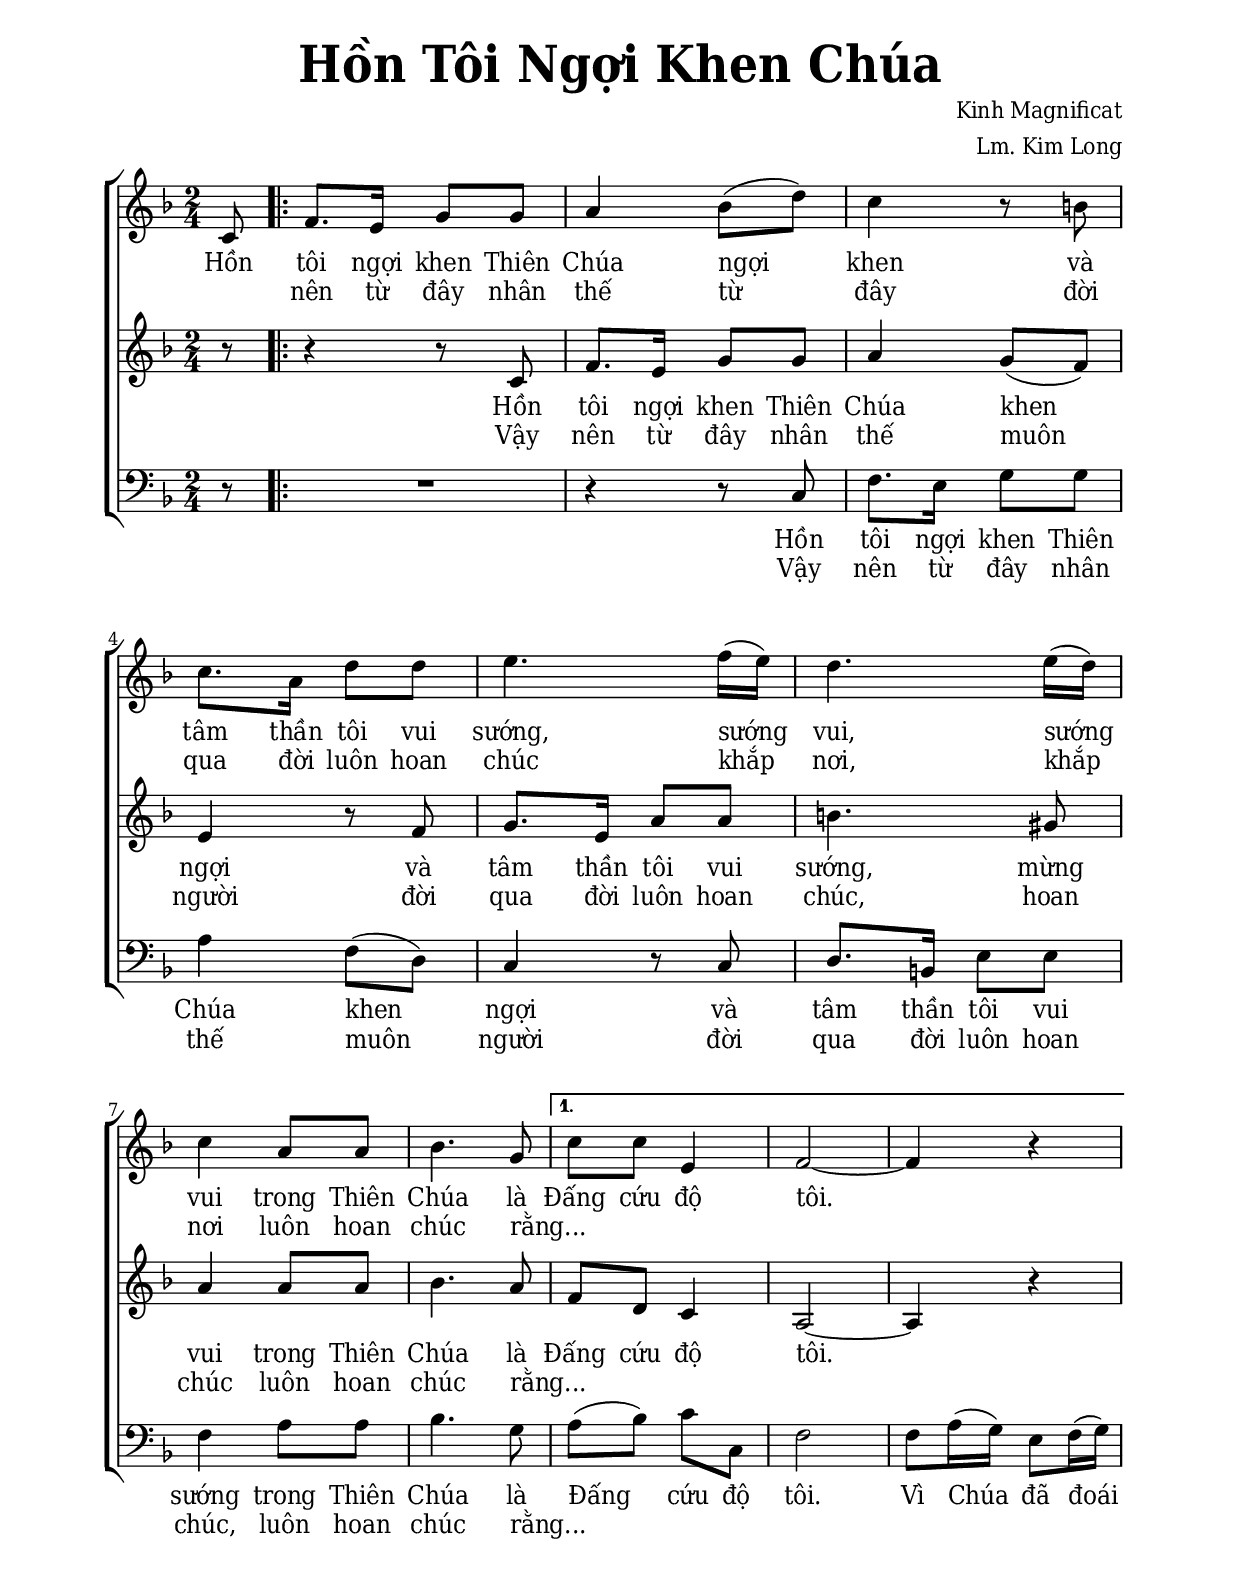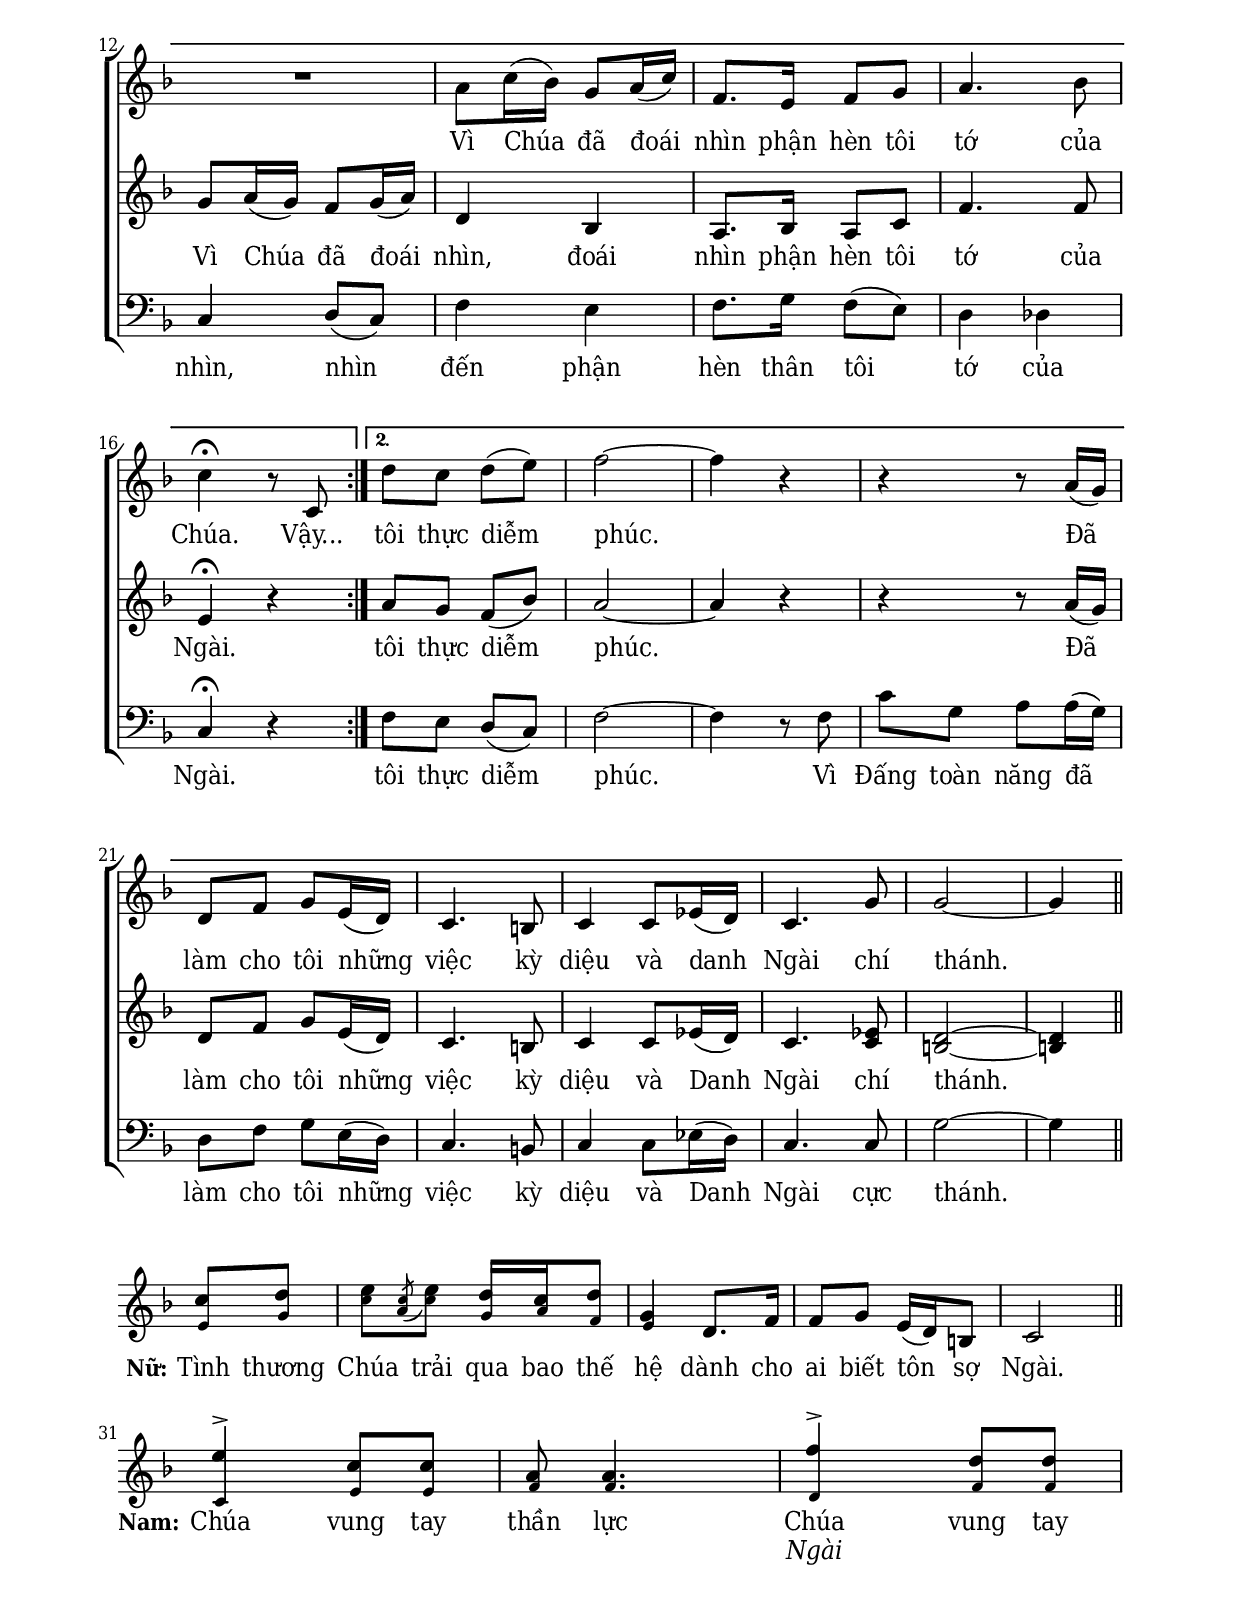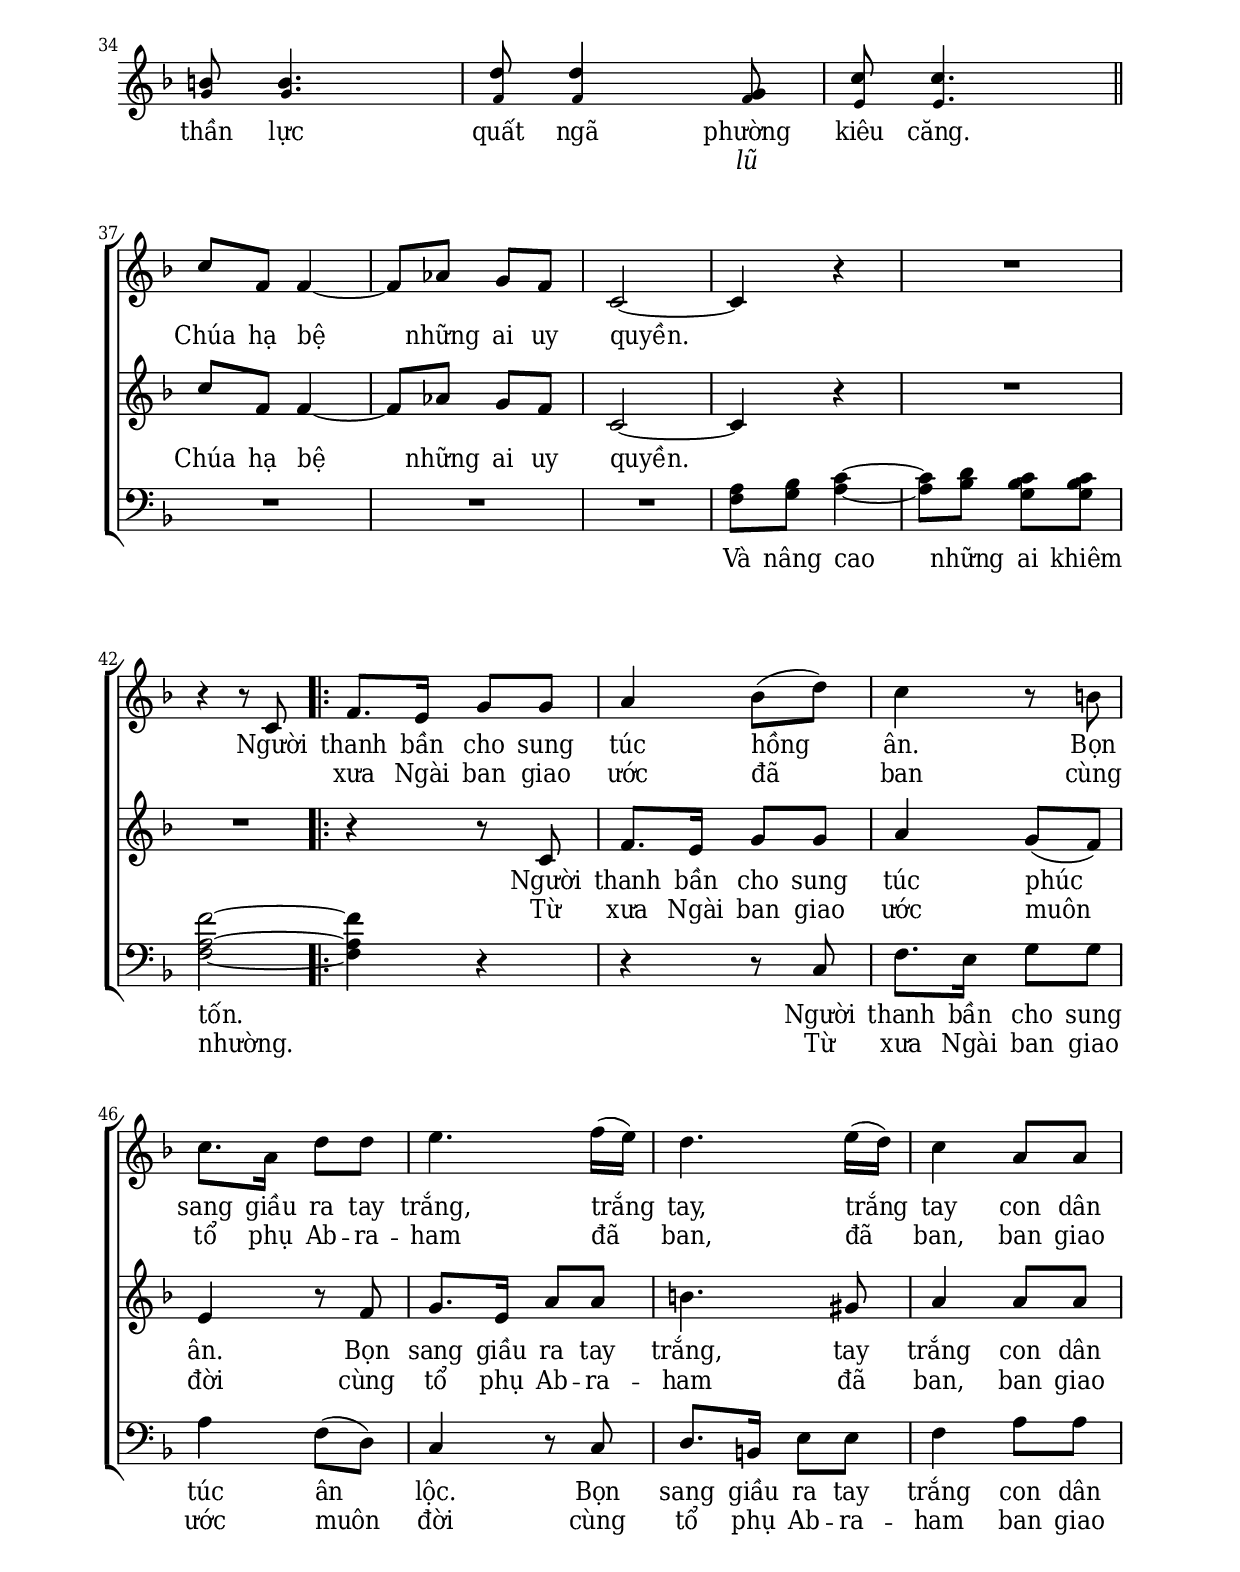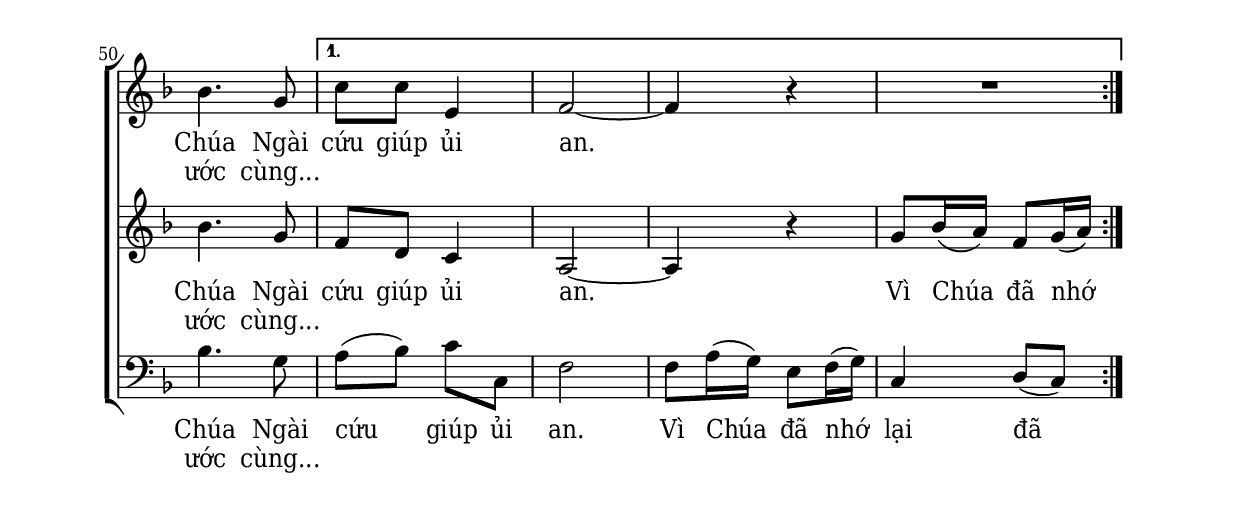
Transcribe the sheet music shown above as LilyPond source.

% Cài đặt chung\
\version "2.22.1"
\include "english.ly"

\header {
  title = \markup { \fontsize #3 "Hồn Tôi Ngợi Khen Chúa" }
  composer = "Kinh Magnificat"
  %poet = " "
  arranger = "Lm. Kim Long"
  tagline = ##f
}

notBePhu =
#(define-music-function (font-size music) (number? ly:music?)
   (for-some-music
     (lambda (m)
       (if (music-is-of-type? m 'rhythmic-event)
           (begin
             (set! (ly:music-property m 'tweaks)
                   (cons `(font-size . ,font-size)
                         (ly:music-property m 'tweaks)))
             #t)
           #f))
     music)
   music)

nhacPhienKhucSop = \relative c' {
  \partial 8 c8 |
  \repeat volta 2 {
    f8. e16 g8 g |
    a4 bf8 (d) |
    c4 r8 b! |
    c8. a16 d8 d |
    e4. f16 (e) |
    d4. e16 (d) |
    c4 a8 a |
    bf4. g8
  }
  \alternative {
    {
      c8 c e,4 |
      f2 ~ |
      f4 r |
      R2
      a8 c16 (bf) g8 a16 (c) |
      f,8. e16 f8 g |
      a4. bf8 |
      c4 \fermata r8 c,
    }
    {
      d'8 c d (e) |
      f2 ~ |
      f4 r |
      r r8 a,16 (g) |
      d8 f g e16 (d) |
      c4. b!8 |
      c4 c8 ef16 (d) |
      c4. g'8 |
      g2 ~ |
      g4 \bar "||" \break
    }
  }
  \oneVoice
  <<
    {
      c8 d |
      e \slashedGrace { c ( } e) d16 c d8 |
      g,4
    }
    \notBePhu -2 {
	    e8 g |
	    c \slashedGrace { a ( } c) g16 a f8 |
	    e4
    }
  >>
  d8. f16 |
  f8 g e16 (d) b!8 |
  c2 \bar "||" \break
  
  <<
    {
      e'4 ^> c8 c |
      a a4. |
      f'4 ^> d8 d |
      b! b4. |
      d8 d4 g,8 |
      c c4.
    }
    \notBePhu -2 {
      c,4 e8 e |
      f f4. |
      d4 f8 f |
      g g4. f8 f4 f8 |
      e e4. \bar "||" \break
    }
  >>
  c'8 f, f4 ~ |
  f8 af g f |
  c2 ~ |
  c4 r |
  R2
  r4 r8 c
  \repeat volta 2 {
    f8. e16 g8 g |
    a4 bf8 (d) |
    c4 r8 b! |
    c8. a16 d8 d |
    e4. f16 (e) |
    d4. e16 (d) |
    c4 a8 a |
    bf4. g8
  }
  \alternative {
    {
      c8 c e,4 |
      f2 ~ |
      f4 r |
      R2
      
    }
    {
    }
  }
}

nhacPhienKhucAlto = \relative c' {
  \partial 8 r8
  r4 r8 c |
  f8. e16 g8 g |
  a4 g8 (f) |
  e4 r8 f |
  g8. e16 a8 a |
  b!4. gs8 |
  a4 a8 a |
  bf4. a8 |
  f d c4 |
  a2 ~ |
  a4 r |
  g'8 a16 (g) f8 g16 (a) |
  d,4 bf |
  a8. bf16 a8 c |
  f4. f8 |
  e4 \fermata r |
  a8 g f (bf) |
  a2 ~ |
  a4 r |
  r r8 a16 (g) |
  d8 f g e16 (d) |
  c4. b!8 |
  c4 c8 ef16 (d) |
  c4. <ef c>8 |
  <d b!>2 ~ |
  <d b!>4
  r4
  R2*10
  c'8 f, f4 ~ |
  f8 af g f |
  c2 ~ |
  c4 r |
  R2 |
  R2
  r4 r8 c |
  f8. e16 g8 g |
  a4 g8 (f) |
  e4 r8 f |
  g8. e16 a8 a |
  b!4. gs8 |
  a4 a8 a |
  bf4. g8 |
  f8 d c4 |
  a2 ~ |
  a4 r |
  g'8 bf16 (a) f8 g16 (a) |
  
}

nhacPhienKhucBas = \relative c {
  r8
  R2
  r4 r8 c |
  f8. e16 g8 g |
  a4 f8 (d) |
  c4 r8 c |
  d8. b!16 e8 e |
  f4 a8 a |
  bf4. g8 |
  a (bf) c c, |
  f2 |
  f8 a16 (g) e8 f16 (g) |
  c,4 d8 (c) |
  f4 e |
  f8. g16 f8 (e) |
  d4 df |
  c \fermata r |
  f8 e d (c) |
  f2 ~ |
  f4 r8 f |
  c'8 g a a16 (g) |
  d8 f g e16 (d) |
  c4. b!8 |
  c4 c8 ef16 (d) |
  c4. c8 |
  g'2 ~ |
  g4
  r4
  R2*10
  R2*3
  <<
    {
      a8 bf c4 ~ |
      c8 d <c bf> <c bf> |
      f2 ~ |
      f4
    }
    {
      f,8 g a4 ~ |
      a8 bf g g |
      <a f>2 ~ |
      <a f>4
    }
  >>
  r4 |
  r r8 c, |
  f8. e16 g8 g |
  a4 f8 (d) |
  c4 r8 c |
  d8. b!16 e8 e |
  f4 a8 a |
  bf4. g8 |
  a (bf) c c, |
  f2 |
  f8 a16 (g) e8 f16 (g) |
  c,4 d8 (c) |
  
}

loiPhienKhucSopMot = \lyrics {
  Hồn
  \repeat volta 2 {
    tôi ngợi khen Thiên Chúa
    ngợi khen và tâm thần tôi vui sướng, sướng vui,
    sướng vui trong Thiên Chúa là
  }
  \alternative {
    {
       Đấng cứu độ tôi.
       Vì Chúa đã đoái nhìn phận hèn tôi tớ của Chúa.
       Vậy...
    }
    {
      tôi thực diễm phúc.
      Đã làm cho tôi những việc kỳ diệu
      và danh Ngài chí thánh.
    }
  }
  \set stanza = "Nữ:"
  Tình thương Chúa trải qua bao thế hệ
  dành cho ai biết tôn sợ Ngài.
  
  \set stanza = "Nam:"
  Chúa vung tay thần lực
  <<
    {
      Chúa
    }
    \new Lyrics \with { alignBelowContext = "beSop" } {
	    \set associatedVoice = "beSop"
	    \override Lyrics.LyricText.font-shape = #'italic
      Ngài
    }
  >>
  vung tay thần lực quất ngã
  <<
    {
      phường
    }
    \new Lyrics \with { alignBelowContext = "beSop" } {
	    \set associatedVoice = "beSop"
	    \override Lyrics.LyricText.font-shape = #'italic
      lũ
    }
  >>
  kiêu căng.
  Chúa hạ bệ những ai uy quyền.
  Người
  \repeat volta 2 {
    thanh bần cho sung túc hồng ân.
    Bọn sang giầu ra tay trắng, trắng tay, trắng tay
    con dân Chúa Ngài
  }
  \alternative {
    {
      cứu giúp ủi an.
      Vì Chúa đã nhớ lại lòng thương xót của Chúa.
      Từ...
    }
    {
      miêu duệ ông muôn kiếp.
    }
  }
}

loiPhienKhucSopHai = \lyrics {
  _ nên từ đây nhân thế từ đây đời qua đời
  luôn hoan chúc khắp nơi,
  khắp nơi luôn hoan chúc rằng...
  \repeat unfold 71 { _ }
  
  xưa Ngài ban giao ước
  đã ban cùng tổ phụ Ab -- ra -- ham đã ban,
  đã ban, ban giao ước cùng...
}

loiPhienKhucAltoMot = \lyrics {
  %\repeat volta 2 {
    Hồn tôi ngợi khen Thiên Chúa
    khen ngợi và tâm thần tôi vui sướng,
    mừng vui trong Thiên Chúa là
  %}
  %\alternative {
  %  {
      Đấng cứu độ tôi. Vì Chúa đã đoái nhìn,
      đoái nhìn phận hèn tôi tớ của Ngài.
  %  }
  %  {
      tôi thực diễm phúc.
      Đã làm cho tôi những việc kỳ diệu
      và Danh Ngài chí thánh.
  %  }
  %}
  
  Chúa hạ bệ những ai uy quyền.
  %\repeat volta 2 {
    Người thanh bần cho sung túc phúc ân.
    Bọn sang giầu ra tay trắng, tay trắng
    con dân Chúa Ngài
  %}
  %\alternative {
  %  {
      cứu giúp ủi an.
      Vì Chúa đã nhớ lại,
      nhớ lại lòng thương xót của Ngài.
  %  }
  %  {
      miêu duệ ông muôn kiếp.
  %  }
  %}
}

loiPhienKhucAltoHai = \lyrics {
  Vậy nên từ đây nhân thế muôn người đời qua đời
  luôn hoan chúc, hoan chúc luôn hoan chúc rằng...
  \repeat unfold 41 { _ }
  
  Từ xưa Ngài ban giao ước muôn đời
  cùng tổ phụ Ab -- ra -- ham đã ban,
  ban giao ước cùng...
}

loiPhienKhucBasMot = \lyrics {
  Hồn tôi ngợi khen Thiên Chúa
  khen ngợi và tâm thần tôi vui sướng trong Thiên Chúa
  là Đấng cứu độ tôi.
  Vì Chúa đã đoái nhìn,
  nhìn đến phận hèn thân tôi tớ của Ngài.
  tôi thực diễm phúc.
  Vì Đấng toàn năng đã làm cho tôi những việc kỳ diệu
  và Danh Ngài cực thánh.
  
  Và nâng cao những ai khiêm tốn.
  Người thanh bần cho sung túc ân lộc.
  Bọn sang giầu ra tay trắng
  con dân Chúa Ngài cứu giúp ủi an.
  Vì Chúa đã nhớ lại
  đã nhớ lại lòng thương yêu của Ngài.
  
  miêu duệ ông muôn kiếp.
}

loiPhienKhucBasHai = \lyrics {
  Vậy nên từ đây nhân thế muôn người đời qua đời
  luôn hoan chúc, luôn hoan chúc rằng...
  \repeat unfold 45 { _ }
  nhường.
  Từ xưa Ngài ban giao ước muôn đời
  cùng tổ phụ Ab -- ra -- ham
  ban giao ước cùng...
}

% Dàn trang
\paper {
  #(set-paper-size "a4")
  top-margin = 15\mm
  bottom-margin = 20\mm
  left-margin = 20\mm
  right-margin = 20\mm
  indent = #0
  #(define fonts
	 (make-pango-font-tree "Deja Vu Serif Condensed"
	 		       "Deja Vu Serif Condensed"
			       "Deja Vu Serif Condensed"
			       (/ 20 20)))
  print-page-number = ##f
  system-system-spacing = #'((basic-distance . 13)
                             (minimum-distance . 13)
                             (padding . 2))
  score-system-spacing = #'((basic-distance . 13)
                             (minimum-distance . 13)
                             (padding . 2))
  %page-count = 8
}

TongNhip = {
  \key f \major \time 2/4
  \set Timing.beamExceptions = #'()
  \set Timing.baseMoment = #(ly:make-moment 1/4)
  \set Timing.beatStructure = #'(1 1 1 1)
}

% Đổi kích thước nốt cho bè phụ
notBePhu =
#(define-music-function (font-size music) (number? ly:music?)
   (for-some-music
     (lambda (m)
       (if (music-is-of-type? m 'rhythmic-event)
           (begin
             (set! (ly:music-property m 'tweaks)
                   (cons `(font-size . ,font-size)
                         (ly:music-property m 'tweaks)))
             #t)
           #f))
     music)
   music)

\score {
  \new ChoirStaff <<
    \new Staff <<
      \new Voice = "beSop" {
        \clef treble \TongNhip \nhacPhienKhucSop
      }
      \new Lyrics \lyricsto beSop \loiPhienKhucSopMot
      \new Lyrics \lyricsto beSop \loiPhienKhucSopHai
    >>
    \new Staff <<
      \new Voice = "beAlto" {
        \clef treble \TongNhip \nhacPhienKhucAlto
      }
      \new Lyrics \lyricsto beAlto \loiPhienKhucAltoMot
      \new Lyrics \lyricsto beAlto \loiPhienKhucAltoHai
    >>
    \new Staff <<
      \new Voice = "beBas" {
        \clef bass \TongNhip \nhacPhienKhucBas
      }
      \new Lyrics \lyricsto beBas \loiPhienKhucBasMot
      \new Lyrics \lyricsto beBas \loiPhienKhucBasHai
    >>
  >>
  \layout {
    %\override Lyrics.LyricText.font-size = #+2
    \override Lyrics.LyricSpace.minimum-distance = #1.2
    %\override Score.BarNumber.break-visibility = ##(#f #f #f)
    \override LyricHyphen.minimum-distance = #1
    \override Staff.VerticalAxisGroup.staff-staff-spacing =
        #'((basic-distance . 8)
	   (minimum-distance . 8)
	   (padding . 1))
    \context {
      \Staff \RemoveEmptyStaves
      \override VerticalAxisGroup.remove-first = ##t
    }
  }
}
